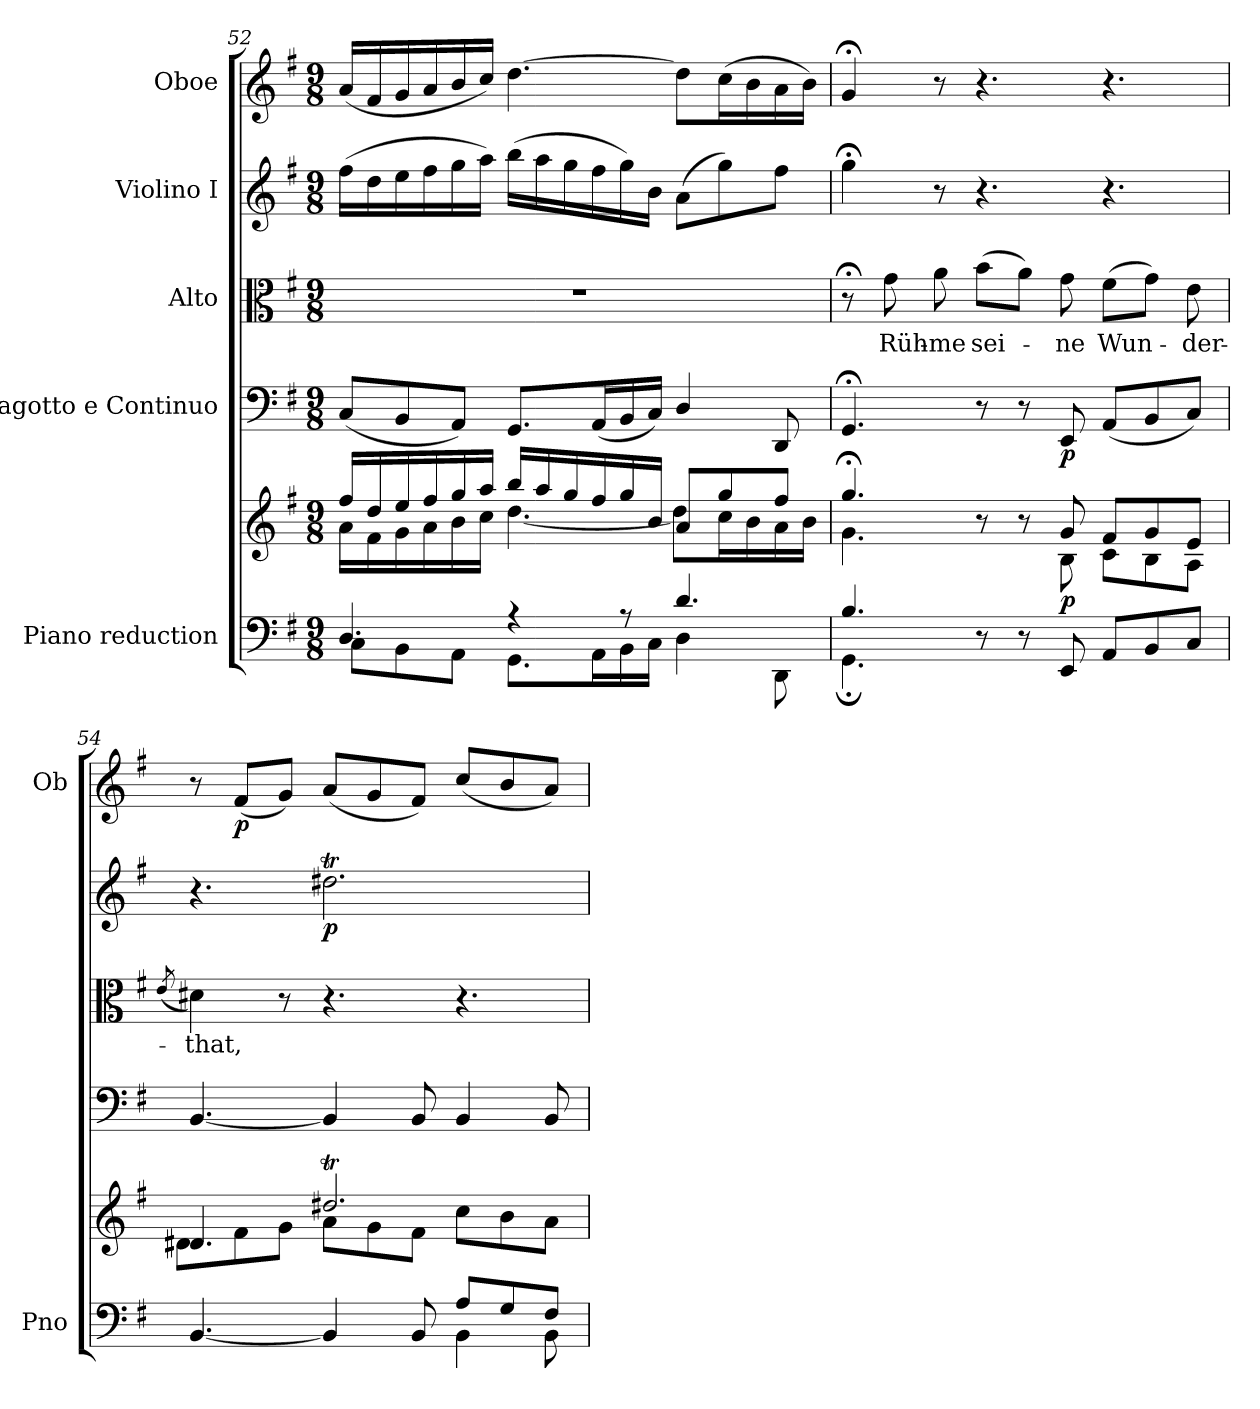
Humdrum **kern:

**kern	**kern	**dynam	**kern	**dynam	**kern	**text	**kern	**dynam	**kern	**dynam
*part5	*part5	*part5	*part4	*part4	*part3	*part3	*part2	*part2	*part1	*part1
*staff6	*staff5	*staff5/6	*staff4	*staff4	*staff3	*staff3	*staff2	*staff2	*staff1	*staff1
*I"Piano reduction	*	*	*I"Fagotto e Continuo	*	*I"Alto	*	*I"Violino I	*	*I"Oboe	*
*I'Pno	*	*	*	*	*	*	*	*	*I'Ob	*
!!LO:PB:g=z
*clefF4	*clefG2	*	*clefF4	*	*clefC3	*	*clefG2	*	*clefG2	*
*k[f#]	*k[f#]	*	*k[f#]	*	*k[f#]	*	*k[f#]	*	*k[f#]	*
*M9/8	*M9/8	*	*M9/8	*	*M9/8	*	*M9/8	*	*M9/8	*
=52	=52	=52	=52	=52	=52	=52	=52	=52	=52	=52
*^	*^	*	*	*	*	*	*	*	*	*
4.D/	8C\L	16ff#/LL	16a\LL	.	(8C/L	.	8%9r	.	(16ff#\LL	.	(16a/LL	.
.	.	16dd/	16f#\	.	.	.	.	.	16dd\	.	16f#/	.
.	8BB\	16ee/	16g\	.	8BB/	.	.	.	16ee\	.	16g/	.
.	.	16ff#/	16a\	.	.	.	.	.	16ff#\	.	16a/	.
.	8AA\J	16gg/	16b\	.	8AA/J)	.	.	.	16gg\	.	16b/	.
.	.	16aa/JJ	16cc\JJ	.	.	.	.	.	16aa\JJ)	.	16cc/JJ)	.
4r	8.GG\L	16bb/LL	[4.dd\	.	8.GG/L	.	.	.	(16bb\LL	.	[4.dd\	.
.	.	16aa/	.	.	.	.	.	.	16aa\	.	.	.
.	.	16gg/	.	.	.	.	.	.	16gg\	.	.	.
.	16AA\L	16ff#/	.	.	(16AA/L	.	.	.	16ff#\	.	.	.
8r	16BB\	16gg/	.	.	16BB/	.	.	.	16gg\)	.	.	.
.	16C\JJ	16b/JJ	.	.	16C/JJ)	.	.	.	16b\JJ	.	.	.
4.d/	4D\	8a/L	8dd\L]	.	4D/	.	.	.	(8a\L	.	8dd\L]	.
.	.	8gg/	16cc\L	.	.	.	.	.	8gg\)	.	(16cc\L	.
.	.	.	16b\	.	.	.	.	.	.	.	16b\	.
.	8DD\	8ff#/J	16a\	.	8DD/	.	.	.	8ff#\J	.	16a\	.
.	.	.	16b\JJ	.	.	.	.	.	.	.	16b\JJ)	.
=53	=53	=53	=53	=53	=53	=53	=53	=53	=53	=53	=53	=53
4.B/	4.GG;\	4.gg;</	4.g\	.	4.GG;/	.	8r;<	.	4gg;<\	.	4g;</	.
!	!	!	!	!	!	!	!	!LO:LY:b	!	!	!	!
.	.	.	.	.	.	.	8g\	Rüh-	.	.	.	.
!	!	!	!	!	!	!	!	!LO:LY:b	!	!	!	!
.	.	.	.	.	.	.	8a\	me	8r	.	8r	.
!	!	!	!	!	!	!	!	!LO:LY:b	!	!	!	!
8r	8ryy	8r	8ryy	.	8r	.	(8b\L	sei-	4.r	.	4.r	.
8r	8ryy	8r	8ryy	.	8r	.	8a\J)	.	.	.	.	.
!	!	!	!	!LO:DY:b	!	!LO:DY:b	!	!LO:LY:b	!	!	!	!
8EE/	2ryy	8g/	8B\	p	8EE/	p	8g\	-ne	.	.	.	.
!	!	!	!	!	!	!	!	!LO:LY:b	!	!	!	!
8AA/L	.	8f#/L	8c\L	.	(8AA/L	.	(8f#\L	Wun-	4.r	.	4.r	.
8BB/	.	8g/	8B\	.	8BB/	.	8g\J)	.	.	.	.	.
!	!	!	!	!	!	!	!	!LO:LY:b	!	!	!	!
8C/J	.	8e/J	8A\J	.	8C/J)	.	8e\	-der-	.	.	.	.
=54	=54	=54	=54	=54	=54	=54	=54	=54	=54	=54	=54	=54
.	.	.	.	.	.	.	(8qe/	.	.	.	.	.
!	!	!	!	!	!	!	!	!LO:LY:b	!	!	!	!
[<4.BB/	2.ryy	4.d#X/	8d#\L	.	[4.BB/	.	4d#X\)	-that,	4.r	.	8r	.
!	!	!	!	!	!	!	!	!	!	!	!	!LO:DY:b
.	.	.	8f#\	.	.	.	.	.	.	.	(8f#/L	p
.	.	.	8g\J	.	.	.	8r	.	.	.	8g/J)	.
!	!	!	!	!	!	!	!	!	!	!LO:DY:b	!	!
4BB/]	.	2.dd#Xt/	8a\L	.	4BB/]	.	4.r	.	2.dd#Xt\	p	(8a/L	.
.	.	.	8g\	.	.	.	.	.	.	.	8g/	.
8BB/	.	.	8f#\J	.	8BB/	.	.	.	.	.	8f#/J)	.
8A/L	4BB\	.	8cc\L	.	4BB/	.	4.r	.	.	.	(8cc/L	.
8G/	.	.	8b\	.	.	.	.	.	.	.	8b/	.
8F#/J	8BB\	.	8a\J	.	8BB/	.	.	.	.	.	8a/J)	.
*v	*v	*	*	*	*	*	*	*	*	*	*	*
*	*v	*v	*	*	*	*	*	*	*	*	*
=	=	=	=	=	=	=	=	=	=	=
*-	*-	*-	*-	*-	*-	*-	*-	*-	*-	*-
